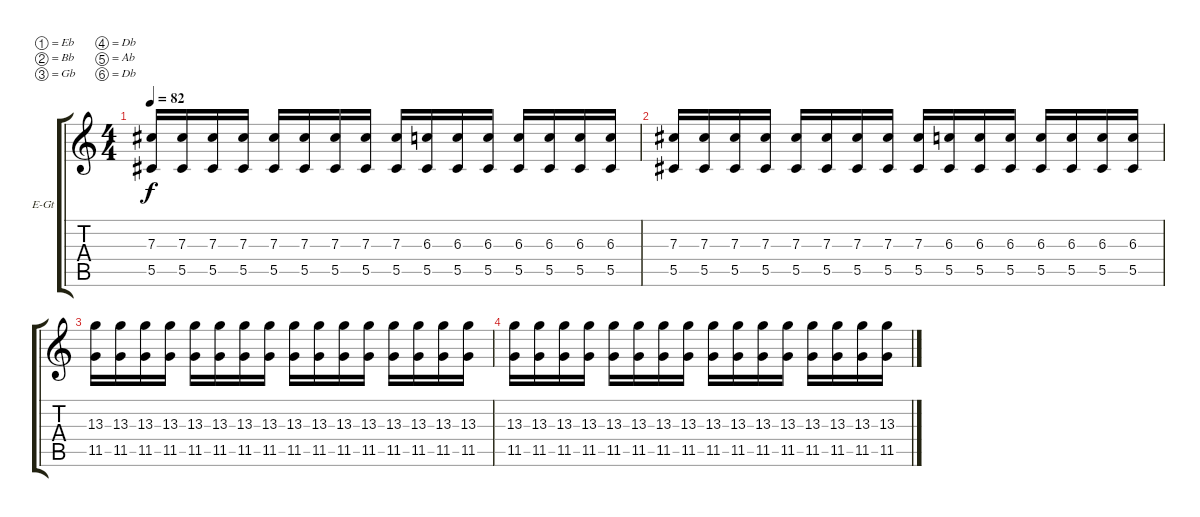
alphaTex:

\bracketExtendMode groupsimilarinstruments
\firstSystemTrackNameOrientation horizontal
\otherSystemsTrackNameOrientation horizontal
\track ("Electric Guitar" "E-Gt") {instrument distortionguitar}
\staff {score tabs}
\tuning (Eb4 Bb3 Gb3 Db3 Ab2 Db2)
\ts (4 4)
\tempo 82
\clef g2
\ks c
(5.5 7.3).16{dy f} (5.5 7.3).16 (5.5 7.3).16 (5.5 7.3).16 (5.5 7.3).16 (7.3 5.5).16 (7.3 5.5).16 (7.3 5.5).16 (7.3 5.5).16 (6.3 5.5).16 (6.3 5.5).16 (6.3 5.5).16 (6.3 5.5).16 (6.3 5.5).16 (6.3 5.5).16 (6.3 5.5).16 |
(5.5 7.3).16 (5.5 7.3).16 (5.5 7.3).16 (5.5 7.3).16 (5.5 7.3).16 (7.3 5.5).16 (7.3 5.5).16 (7.3 5.5).16 (7.3 5.5).16 (6.3 5.5).16 (6.3 5.5).16 (6.3 5.5).16 (6.3 5.5).16 (6.3 5.5).16 (6.3 5.5).16 (6.3 5.5).16 |
(11.5 13.3).16 (13.3 11.5).16 (11.5 13.3).16 (11.5 13.3).16 (11.5 13.3).16 (11.5 13.3).16 (11.5 13.3).16 (11.5 13.3).16 (11.5 13.3).16 (11.5 13.3).16 (11.5 13.3).16 (11.5 13.3).16 (11.5 13.3).16 (11.5 13.3).16 (11.5 13.3).16 (11.5 13.3).16 |
(11.5 13.3).16 (13.3 11.5).16 (11.5 13.3).16 (11.5 13.3).16 (11.5 13.3).16 (11.5 13.3).16 (11.5 13.3).16 (11.5 13.3).16 (11.5 13.3).16 (11.5 13.3).16 (11.5 13.3).16 (11.5 13.3).16 (11.5 13.3).16 (11.5 13.3).16 (11.5 13.3).16 (11.5 13.3).16
